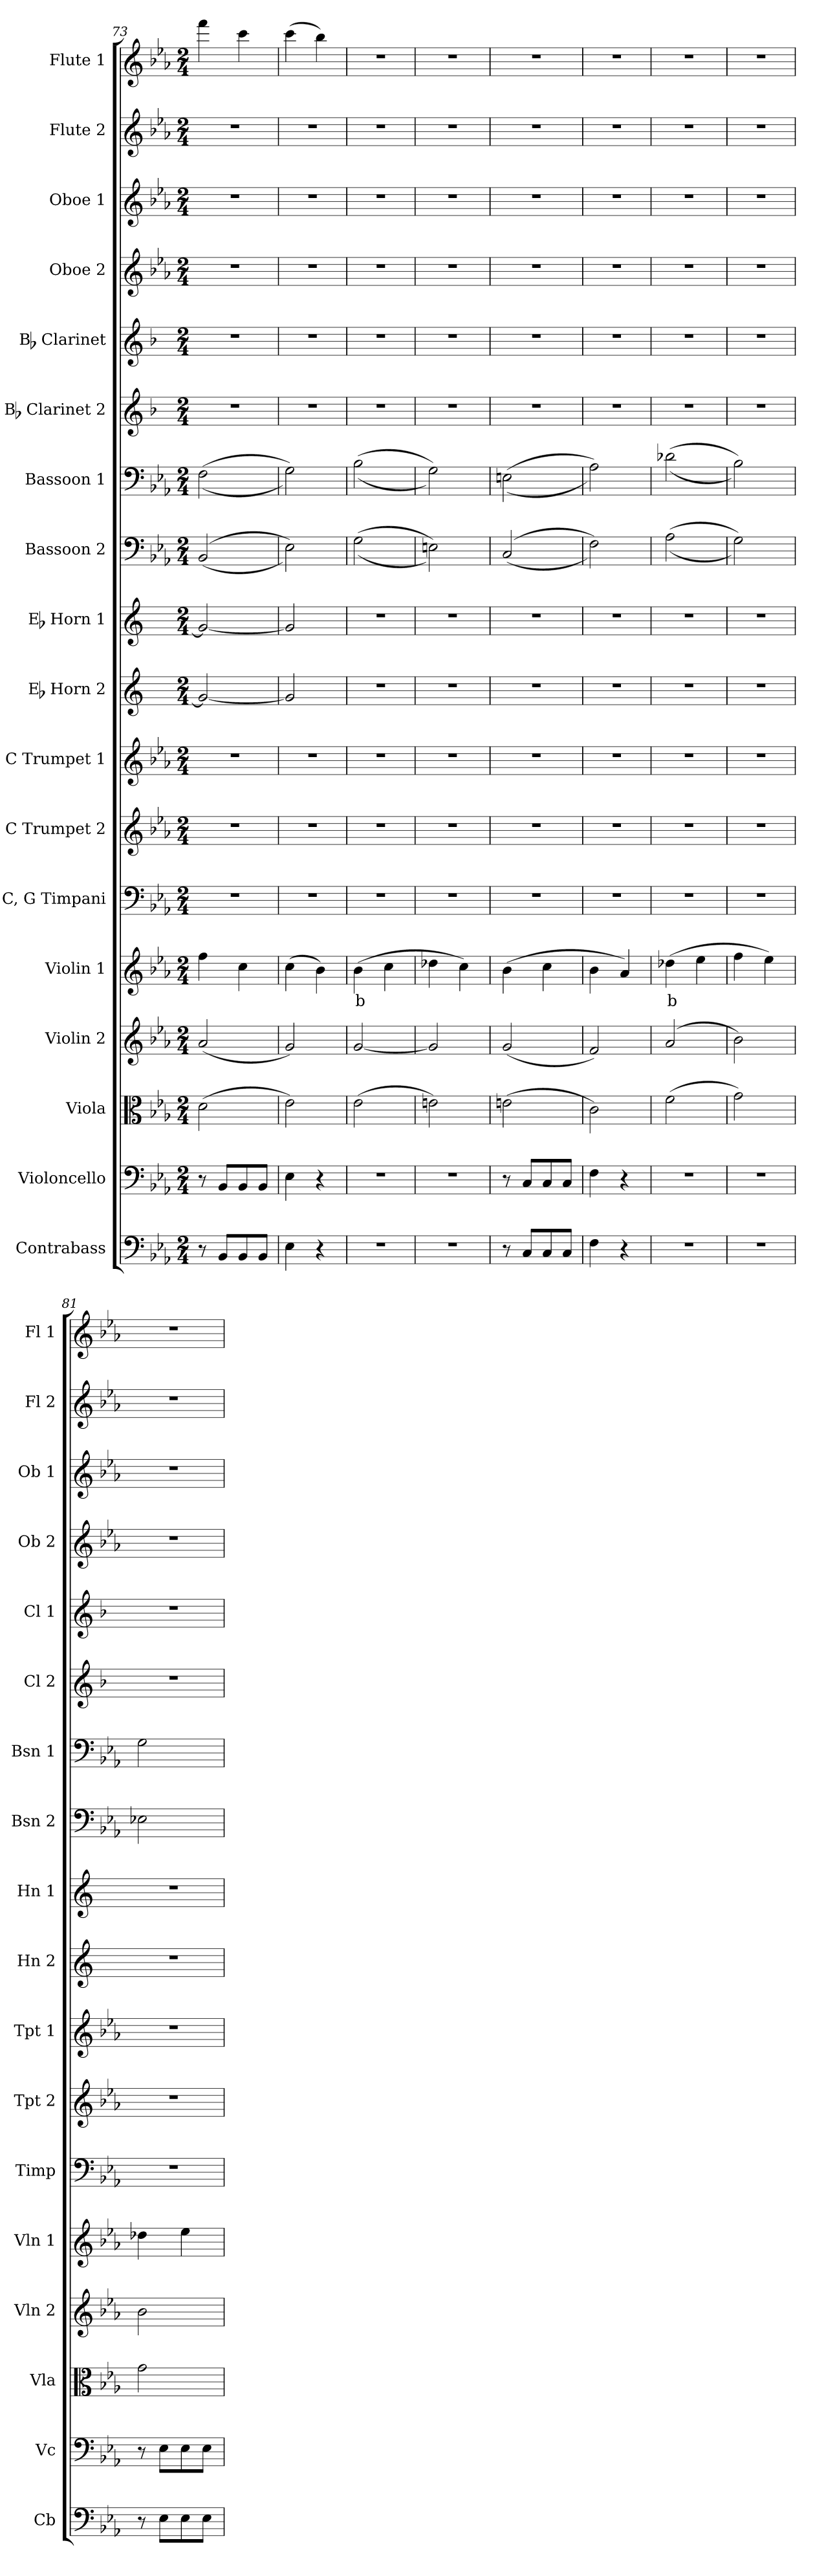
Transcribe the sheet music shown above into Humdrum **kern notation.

**kern	**kern	**kern	**kern	**kern	**text	**kern	**kern	**kern	**kern	**kern	**kern	**kern	**kern	**kern	**kern	**kern	**kern	**kern
*part18	*part17	*part16	*part15	*part14	*part14	*part13	*part12	*part11	*part10	*part9	*part8	*part7	*part6	*part5	*part4	*part3	*part2	*part1
*staff18	*staff17	*staff16	*staff15	*staff14	*staff14	*staff13	*staff12	*staff11	*staff10	*staff9	*staff8	*staff7	*staff6	*staff5	*staff4	*staff3	*staff2	*staff1
*I"Contrabass	*I"Violoncello	*I"Viola	*I"Violin 2	*I"Violin 1	*	*I"C, G Timpani	*I"C Trumpet 2	*I"C Trumpet 1	*I"Eb Horn 2	*I"Eb Horn 1	*I"Bassoon 2	*I"Bassoon 1	*I"Bb Clarinet 2	*I"Bb Clarinet	*I"Oboe 2	*I"Oboe 1	*I"Flute 2	*I"Flute 1
*I'Cb	*I'Vc	*I'Vla	*I'Vln 2	*I'Vln 1	*	*I'Timp	*I'Tpt 2	*I'Tpt 1	*I'Hn 2	*I'Hn 1	*I'Bsn 2	*I'Bsn 1	*I'Cl 2	*I'Cl 1	*I'Ob 2	*I'Ob 1	*I'Fl 2	*I'Fl 1
*clefF4	*clefF4	*clefC3	*clefG2	*clefG2	*	*clefF4	*clefG2	*clefG2	*clefG2	*clefG2	*clefF4	*clefF4	*clefG2	*clefG2	*clefG2	*clefG2	*clefG2	*clefG2
*ITrd7c12	*	*	*	*	*	*	*	*	*ITrd5c9	*ITrd5c9	*	*	*ITrd1c2	*ITrd1c2	*	*	*	*
*k[b-e-a-]	*k[b-e-a-]	*k[b-e-a-]	*k[b-e-a-]	*k[b-e-a-]	*	*k[b-e-a-]	*k[b-e-a-]	*k[b-e-a-]	*k[b-e-a-]	*k[b-e-a-]	*k[b-e-a-]	*k[b-e-a-]	*k[b-e-a-]	*k[b-e-a-]	*k[b-e-a-]	*k[b-e-a-]	*k[b-e-a-]	*k[b-e-a-]
*M2/4	*M2/4	*M2/4	*M2/4	*M2/4	*	*M2/4	*M2/4	*M2/4	*M2/4	*M2/4	*M2/4	*M2/4	*M2/4	*M2/4	*M2/4	*M2/4	*M2/4	*M2/4
=73	=73	=73	=73	=73	=73	=73	=73	=73	=73	=73	=73	=73	=73	=73	=73	=73	=73	=73
8r	8r	(2d\	(2a-/	4ff\	.	2r	2r	2r	2B-/_	2B-/_	((2BB-/	((2F\	2r	2r	2r	2r	2r	4fff\
8BBB-/L	8BB-/L	.	.	.	.	.	.	.	.	.	.	.	.	.	.	.	.	.
8BBB-/	8BB-/	.	.	4cc\	.	.	.	.	.	.	.	.	.	.	.	.	.	4ccc\
8BBB-/J	8BB-/J	.	.	.	.	.	.	.	.	.	.	.	.	.	.	.	.	.
=74	=74	=74	=74	=74	=74	=74	=74	=74	=74	=74	=74	=74	=74	=74	=74	=74	=74	=74
4EE-\	4E-\	2e-\)	2g/)	(4cc\	.	2r	2r	2r	2B-/]	2B-/]	2E-\))	2G\))	2r	2r	2r	2r	2r	(4ccc\
4r	4r	.	.	4b-\)	.	.	.	.	.	.	.	.	.	.	.	.	.	4bb-\)
=75	=75	=75	=75	=75	=75	=75	=75	=75	=75	=75	=75	=75	=75	=75	=75	=75	=75	=75
!	!	!	!	!	!LO:LY:b:color=#FF0000	!	!	!	!	!	!	!	!	!	!	!	!	!
2r	2r	(2e-\	[2g/	(4b-\	b	2r	2r	2r	2r	2r	((2G\	((2B-\	2r	2r	2r	2r	2r	2r
.	.	.	.	4cc\	.	.	.	.	.	.	.	.	.	.	.	.	.	.
=76	=76	=76	=76	=76	=76	=76	=76	=76	=76	=76	=76	=76	=76	=76	=76	=76	=76	=76
2r	2r	2en\)	2g/]	4dd-X\	.	2r	2r	2r	2r	2r	2En\))	2G\))	2r	2r	2r	2r	2r	2r
.	.	.	.	4cc\)	.	.	.	.	.	.	.	.	.	.	.	.	.	.
=77	=77	=77	=77	=77	=77	=77	=77	=77	=77	=77	=77	=77	=77	=77	=77	=77	=77	=77
8r	8r	(2en\	(2g/	(4b-\	.	2r	2r	2r	2r	2r	((2C/	((2En\	2r	2r	2r	2r	2r	2r
8CC/L	8C/L	.	.	.	.	.	.	.	.	.	.	.	.	.	.	.	.	.
8CC/	8C/	.	.	4cc\	.	.	.	.	.	.	.	.	.	.	.	.	.	.
8CC/J	8C/J	.	.	.	.	.	.	.	.	.	.	.	.	.	.	.	.	.
=78	=78	=78	=78	=78	=78	=78	=78	=78	=78	=78	=78	=78	=78	=78	=78	=78	=78	=78
4FF\	4F\	2c\)	2f/)	4b-\	.	2r	2r	2r	2r	2r	2F\))	2A-\))	2r	2r	2r	2r	2r	2r
4r	4r	.	.	4a-/)	.	.	.	.	.	.	.	.	.	.	.	.	.	.
!!LO:PB:g=z
=79	=79	=79	=79	=79	=79	=79	=79	=79	=79	=79	=79	=79	=79	=79	=79	=79	=79	=79
!	!	!	!	!	!LO:LY:b:color=#FF0000	!	!	!	!	!	!	!	!	!	!	!	!	!
2r	2r	(2f\	(2a-/	(4dd-X\	b	2r	2r	2r	2r	2r	((2A-\	((2d-X\	2r	2r	2r	2r	2r	2r
.	.	.	.	4ee-\	.	.	.	.	.	.	.	.	.	.	.	.	.	.
=80	=80	=80	=80	=80	=80	=80	=80	=80	=80	=80	=80	=80	=80	=80	=80	=80	=80	=80
2r	2r	2g\)	2b-\)	4ff\	.	2r	2r	2r	2r	2r	2G\))	2B-\))	2r	2r	2r	2r	2r	2r
.	.	.	.	4ee-\)	.	.	.	.	.	.	.	.	.	.	.	.	.	.
=81	=81	=81	=81	=81	=81	=81	=81	=81	=81	=81	=81	=81	=81	=81	=81	=81	=81	=81
8r	8r	2g\	2b-\	4dd-X\	.	2r	2r	2r	2r	2r	2E-X\	2G\	2r	2r	2r	2r	2r	2r
8EE-\L	8E-\L	.	.	.	.	.	.	.	.	.	.	.	.	.	.	.	.	.
8EE-\	8E-\	.	.	4ee-\	.	.	.	.	.	.	.	.	.	.	.	.	.	.
8EE-\J	8E-\J	.	.	.	.	.	.	.	.	.	.	.	.	.	.	.	.	.
=	=	=	=	=	=	=	=	=	=	=	=	=	=	=	=	=	=	=
*-	*-	*-	*-	*-	*-	*-	*-	*-	*-	*-	*-	*-	*-	*-	*-	*-	*-	*-
